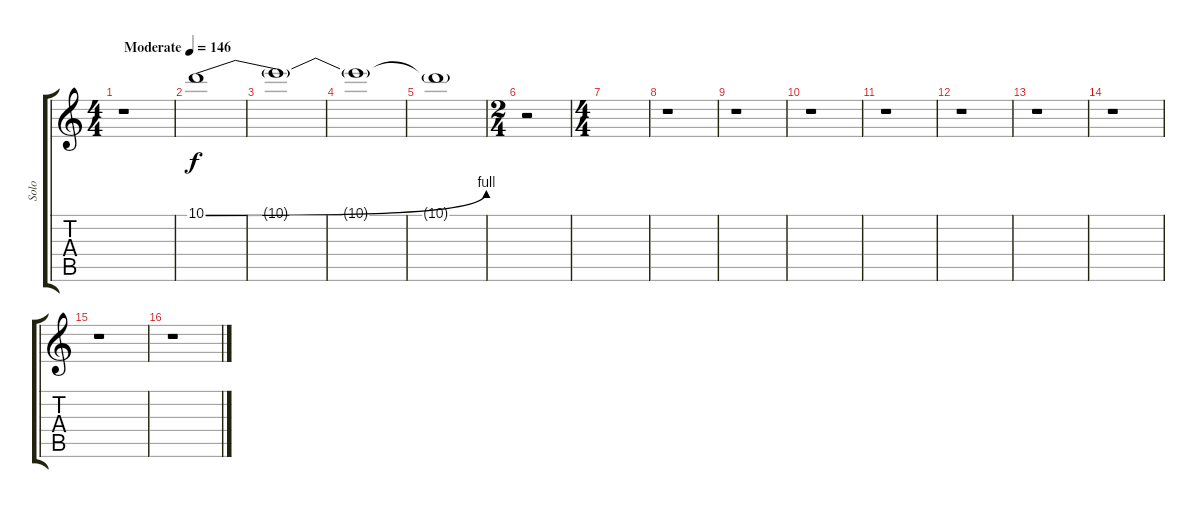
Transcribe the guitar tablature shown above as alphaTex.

\track ("Solo" "Solo") {instrument distortionguitar}
\staff {score tabs}
\tuning (E4 B3 G3 D3 A2 E2) {hide}
\ts (4 4)
\tempo (146 "Moderate")
\clef g2
\ks c
r.1{dy f instrument distortionguitar} |
10.1{be (bend 0 0 60 4)}.1 |
10.1{t}.1 |
10.1{t}.1 |
10.1{t}.1 |
\ts (2 4)
r.2 |
\ts (4 4)
|
r.1 |
r.1 |
r.1 |
r.1 |
r.1 |
r.1 |
r.1 |
r.1 |
r.1
